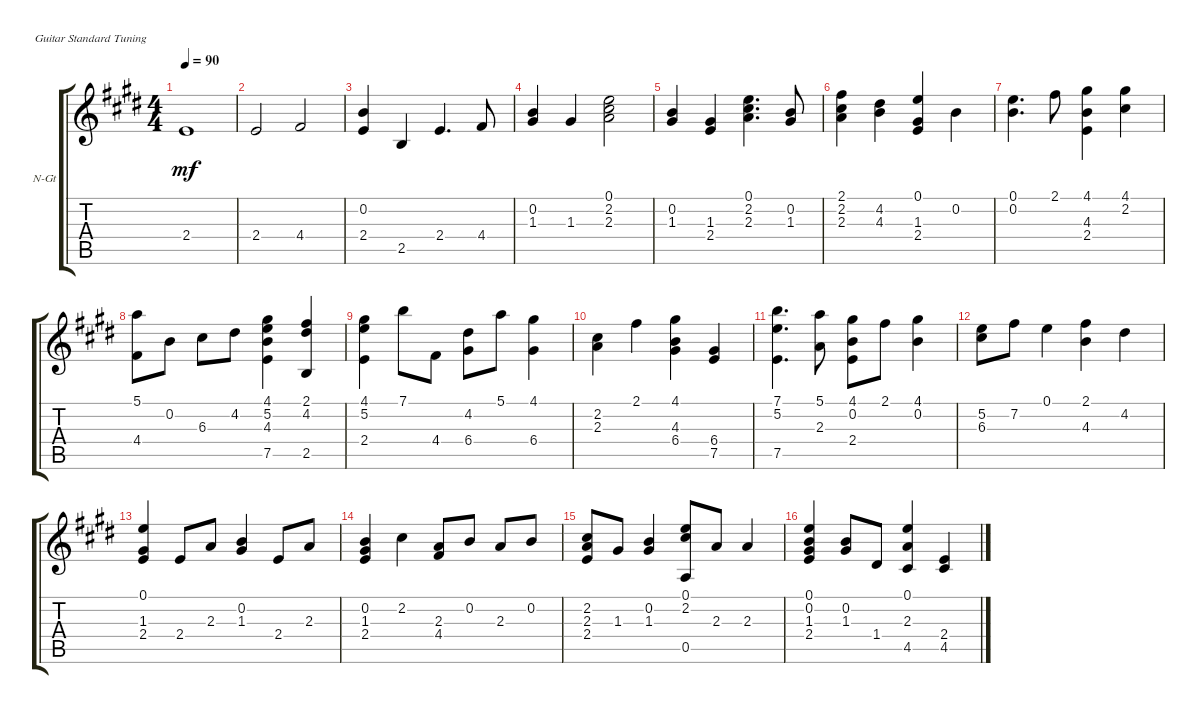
\defaultSystemsLayout 4
\bracketExtendMode groupsimilarinstruments
\firstSystemTrackNameOrientation horizontal
\otherSystemsTrackNameOrientation horizontal
\track ("Nylon Guitar" "N-Gt") {instrument acousticguitarnylon}
\staff {score tabs}
\tuning (E4 B3 G3 D3 A2 E2)
\ts (4 4)
\tempo 90
\clef g2
\ks e
2.4.1{dy mf instrument acousticguitarnylon} |
2.4.2 4.4.2 |
(0.2 2.4).4 2.5.4 2.4.4{d} 4.4.8 |
(0.2 1.3).4 1.3.4 (2.3 2.2 0.1).2 |
(0.2 1.3).4 (1.3 2.4).4 (0.1 2.2 2.3).4{d} (0.2 1.3).8 |
(2.1 2.2 2.3).4 (4.3 4.2).4 (0.1 1.3 2.4).4 0.2.4 |
(0.1 0.2).4{d} 2.1.8 (4.1 4.3 2.4).4 (2.2 4.1).4 |
(5.1 4.4).8 0.2.8 6.3.8 4.2.8 (4.1 5.2 4.3 7.5).4 (4.2 2.1 2.5).4 |
(5.2 4.1 2.4).4 7.1.8 4.4.8 (6.4 4.2).8 5.1.8 (6.4 4.1).4 |
(2.3 2.2).4 2.1.4 (4.1 4.3 6.4).4 (6.4 7.5).4 |
(7.1 5.2 7.5).4{d} (5.1 2.3).8 (4.1 0.2 2.4).8 2.1.8 (0.2 4.1).4 |
(6.3 5.2).8 7.2.8 0.1.4 (4.3 2.1).4 4.2.4 |
(0.1 2.4 1.3).4 2.4.8 2.3.8 (0.2 1.3).4 2.4.8 2.3.8 |
(2.4 1.3 0.2).4 2.2.4 (2.3 4.4).8 0.2.8 2.3.8 0.2.8 |
(2.2 2.3 2.4).8 1.3.8 (1.3 0.2).4 (0.1 0.5 2.2).8 2.3.8 2.3.4 |
(0.1 0.2 2.4 1.3).4 (0.2 1.3).8 1.4.8 (4.5 2.3 0.1).4 (2.4 4.5).4
